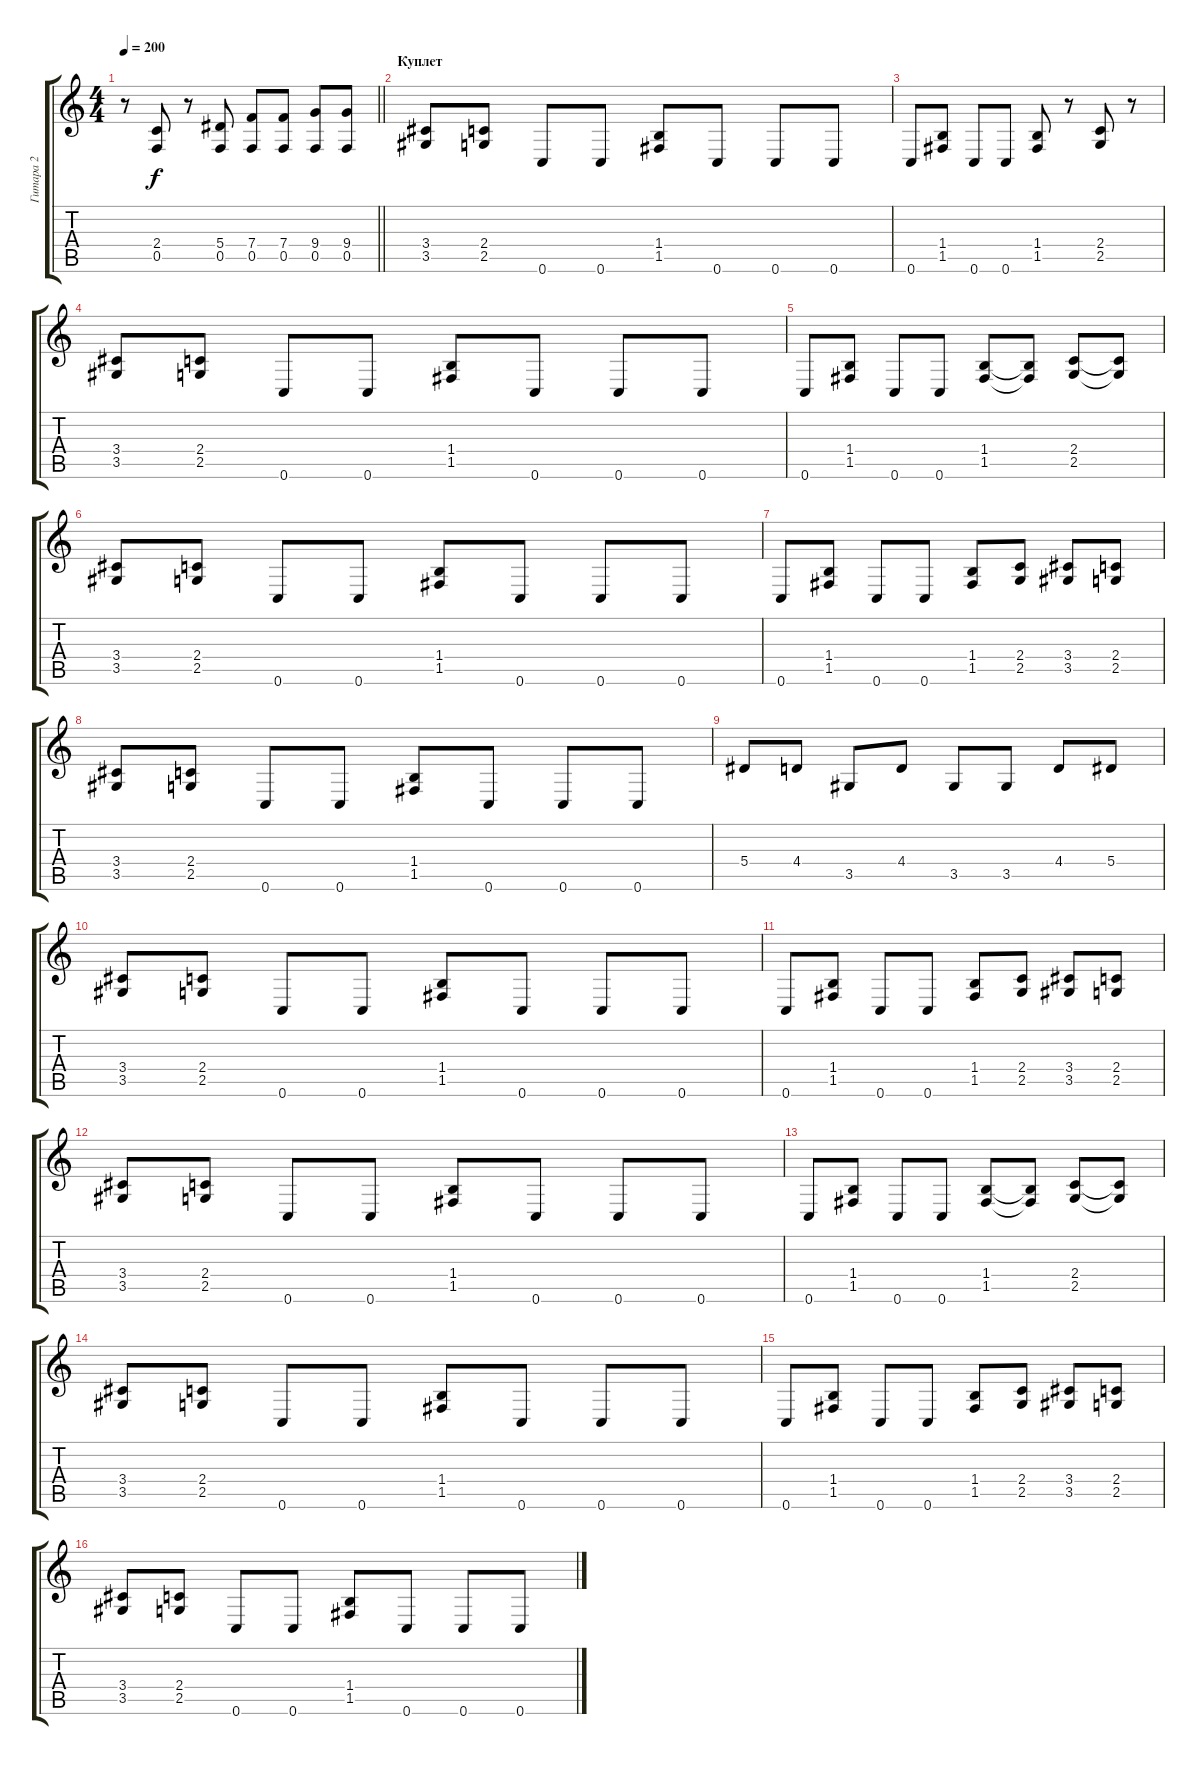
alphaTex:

\track ("Гитара 2" "Гитара 2") {instrument overdrivenguitar}
\staff {score tabs}
\tuning (C4 G3 Eb3 Bb2 F2 C2) {hide}
\ts (4 4)
\tempo 200
\clef g2
\barLineRight lightlight
\ks c
r.8{dy f} (2.4 0.5).8 r.8 (5.4 0.5).8 (7.4 0.5).8 (7.4 0.5).8 (9.4 0.5).8 (9.4 0.5).8 |
\section ("" "Куплет")
(3.4 3.5).8 (2.4 2.5).8 0.6.8 0.6.8 (1.4 1.5).8 0.6.8 0.6.8 0.6.8 |
0.6.8 (1.4 1.5).8 0.6.8 0.6.8 (1.4 1.5).8 r.8 (2.4 2.5).8 r.8 |
(3.4 3.5).8 (2.4 2.5).8 0.6.8 0.6.8 (1.4 1.5).8 0.6.8 0.6.8 0.6.8 |
0.6.8 (1.4 1.5).8 0.6.8 0.6.8 (1.4 1.5).8 (1.4{t} 1.5{t}).8 (2.4 2.5).8 (2.4{t} 2.5{t}).8 |
(3.4 3.5).8 (2.4 2.5).8 0.6.8 0.6.8 (1.4 1.5).8 0.6.8 0.6.8 0.6.8 |
0.6.8 (1.4 1.5).8 0.6.8 0.6.8 (1.4 1.5).8 (2.4 2.5).8 (3.4 3.5).8 (2.4 2.5).8 |
(3.4 3.5).8 (2.4 2.5).8 0.6.8 0.6.8 (1.4 1.5).8 0.6.8 0.6.8 0.6.8 |
5.4.8 4.4.8 3.5.8 4.4.8 3.5.8 3.5.8 4.4.8 5.4.8 |
(3.4 3.5).8 (2.4 2.5).8 0.6.8 0.6.8 (1.4 1.5).8 0.6.8 0.6.8 0.6.8 |
0.6.8 (1.4 1.5).8 0.6.8 0.6.8 (1.4 1.5).8 (2.4 2.5).8 (3.4 3.5).8 (2.4 2.5).8 |
(3.4 3.5).8 (2.4 2.5).8 0.6.8 0.6.8 (1.4 1.5).8 0.6.8 0.6.8 0.6.8 |
0.6.8 (1.4 1.5).8 0.6.8 0.6.8 (1.4 1.5).8 (1.4{t} 1.5{t}).8 (2.4 2.5).8 (2.4{t} 2.5{t}).8 |
(3.4 3.5).8 (2.4 2.5).8 0.6.8 0.6.8 (1.4 1.5).8 0.6.8 0.6.8 0.6.8 |
0.6.8 (1.4 1.5).8 0.6.8 0.6.8 (1.4 1.5).8 (2.4 2.5).8 (3.4 3.5).8 (2.4 2.5).8 |
(3.4 3.5).8 (2.4 2.5).8 0.6.8 0.6.8 (1.4 1.5).8 0.6.8 0.6.8 0.6.8
